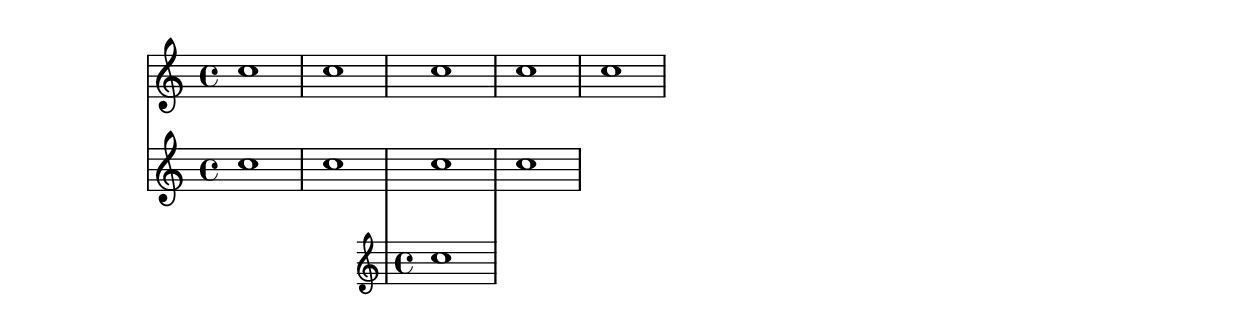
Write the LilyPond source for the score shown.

%{
(Message vers:9)
To: Adrian Mariano <adrian@cam.cornell.edu>
cc: gnu-music-discuss@gnu.org
Subject: Re: Switching from one staff to two staffs 
Reply-To: janneke@gnu.org
In-reply-to: Your message of "Tue, 19 Jan 1999 12:27:10 EST."
             <199901191727.MAA29757@avalanche.cam.cornell.edu> 
Date: Wed, 20 Jan 1999 09:39:22 +0100
From: Jan Nieuwenhuizen <jan@beavis-nt>

On Tuesday, 19 January 1999, Adrian Mariano writes:

> I want to typeset something which starts out with just one staff and then
> harmony comes in and there are two staffs.  I can't figure out how to do
> this.  I get an extra blank staff during the second section (using
> Lily 1.1.15):

There used to be an example called 'multi.ly'...
Try this (we'll include it in pl23/24):

extra-staff.ly:
%}

\score {
	<
		\context Staff=i \notes\relative c''{ c1 c c c c }
		\context StaffGroup=ii \notes\relative c''{ 
			\context Staff=ii
			c1 c
			< \context Staff=ii { c1 } \context Staff=iii { c1 } >
			c
		}
	>
  	\paper {
		linewidth = -1.;
		\translator{
			\ScoreContext

		}
	}
}


\version "1.0.21"; 
